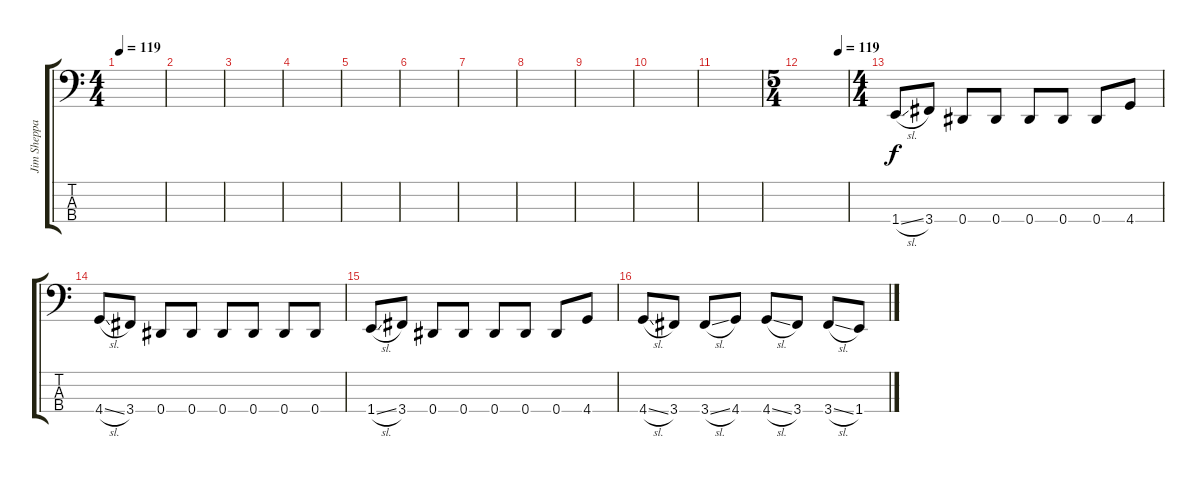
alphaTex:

\track ("Jim Sheppard" "Jim Sheppa") {instrument electricbasspick}
\staff {score tabs}
\tuning (Gb2 Db2 Ab1 Eb1) {hide}
\ts (4 4)
\tempo 119
\clef f4
\ks c
|
|
|
|
|
|
|
|
|
|
|
\ts (5 4)
\tempo (119 0.8)
|
\ts (4 4)
1.4{sl}.8 3.4.8 0.4.8 0.4.8 0.4.8 0.4.8 0.4.8 4.4.8 |
4.4{sl}.8 3.4.8 0.4.8 0.4.8 0.4.8 0.4.8 0.4.8 0.4.8 |
1.4{sl}.8 3.4.8 0.4.8 0.4.8 0.4.8 0.4.8 0.4.8 4.4.8 |
4.4{sl}.8 3.4.8 3.4{sl}.8 4.4.8 4.4{sl}.8 3.4.8 3.4{sl}.8 1.4.8
